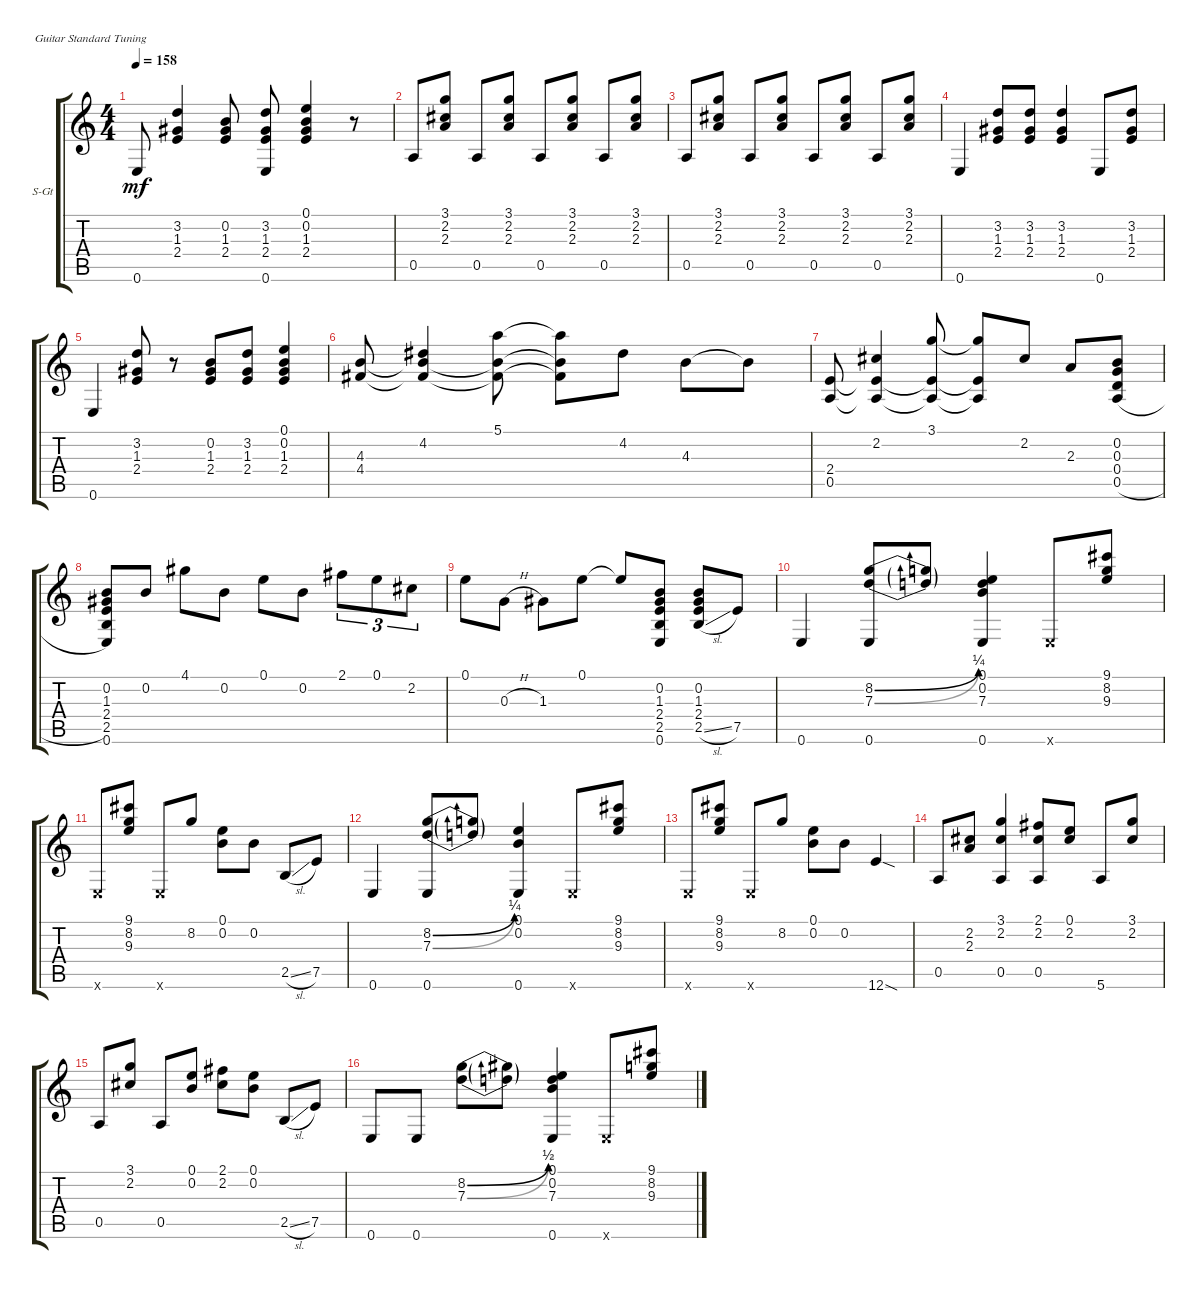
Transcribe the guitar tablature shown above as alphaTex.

\defaultSystemsLayout 4
\bracketExtendMode groupsimilarinstruments
\firstSystemTrackNameOrientation horizontal
\otherSystemsTrackNameOrientation horizontal
\track ("Steel Guitar" "S-Gt") {instrument acousticguitarsteel}
\staff {score tabs}
\tuning (E4 B3 G3 D3 A2 E2)
\ts (4 4)
\tempo 158
\clef g2
\ks c
0.6.8{dy mf} (2.4 1.3 3.2).4 (0.2 1.3 2.4).8 (2.4 1.3 3.2 0.6).8 (0.2 0.1 1.3 2.4).4 r.8 |
0.5.8 (3.1 2.2 2.3).8 0.5.8 (3.1 2.2 2.3).8 0.5.8 (3.1 2.2 2.3).8 0.5.8 (2.3 2.2 3.1).8 |
0.5.8 (2.3 2.2 3.1).8 0.5.8 (3.1 2.2 2.3).8 0.5.8 (3.1 2.2 2.3).8 0.5.8 (3.1 2.2 2.3).8 |
0.6.4 (3.2 1.3 2.4).8 (2.4 1.3 3.2).8 (3.2 1.3 2.4).4 0.6.8 (2.4 1.3 3.2).8 |
0.6.4 (3.2 1.3 2.4).8 r.8 (2.4 1.3 0.2).8 (1.3 2.4 3.2).8 (0.2 0.1 2.4 1.3).4 |
(4.3 4.4).8 (4.2 4.3{t} 4.4{t}).4 (5.1 4.3{t} 4.4{t}).8 (5.1{t} 4.3{t} 4.4{t}).8 4.2.8 4.3.8 4.3{t}.8 |
(0.5 2.4).8 (2.2 2.4{t} 0.5{t}).4 (3.1 2.4{t} 0.5{t}).8 (3.1{t} 2.4{t} 0.5{t}).8 2.2.8 2.3.8 (0.3 0.2 0.4 0.5{h}).8 |
(2.5 0.6 0.2 1.3 2.4).8 0.2.8 4.1.8 0.2.8 0.1.8 0.2.8 2.1.8{tu (3 2)} 0.1.8{tu (3 2)} 2.2.8{tu (3 2)} |
0.1.8 0.3{h}.8 1.3.8 0.1.8 0.1{t}.8 (0.2 1.3 2.4 2.5 0.6).8 (2.5{sl} 2.4 1.3 0.2).8 7.5.8 |
0.6.4 (0.6 7.3{be (bend 0 0 15.6 1)} 8.2{be (bend 0 0 16.2 1)}).8 (7.3{t} 8.2{t}).8 (0.2 0.1 7.3 0.6).4 0.6{x}.8 (9.1 8.2 9.3).8 |
0.6{x}.8 (9.1 8.2 9.3).8 0.6{x}.8 8.2.8 (0.2 0.1).8 0.2.8 2.5{sl}.8 7.5.8 |
0.6.4 (0.6 7.3{be (bend 0 0 15.6 1)} 8.2{be (bend 0 0 15.6 1)}).8 (7.3{t} 8.2{t}).8 (0.2 0.1 0.6).4 0.6{x}.8 (9.1 8.2 9.3).8 |
0.6{x}.8 (9.1 8.2 9.3).8 0.6{x}.8 8.2.8 (0.2 0.1).8 0.2.8 12.6{sod}.4 |
0.5.8 (2.2 2.3).8 (0.5 3.1 2.2).4 (0.5 2.1 2.2).8 (2.2 0.1).8 5.6.8 (3.1 2.2).8 |
0.5.8 (3.1 2.2).8 0.5.8 (0.1 0.2).8 (2.2 2.1).8 (0.1 0.2).8 2.5{sl}.8 7.5.8 |
0.6.8 0.6.8 (8.2{be (bend 0 0 15.6 2)} 7.3{be (bend 0 0 15 1)}).8 (8.2{t} 7.3{t}).8 (7.3 0.2 0.1 0.6).4 0.6{x}.8 (9.1 8.2 9.3).8
